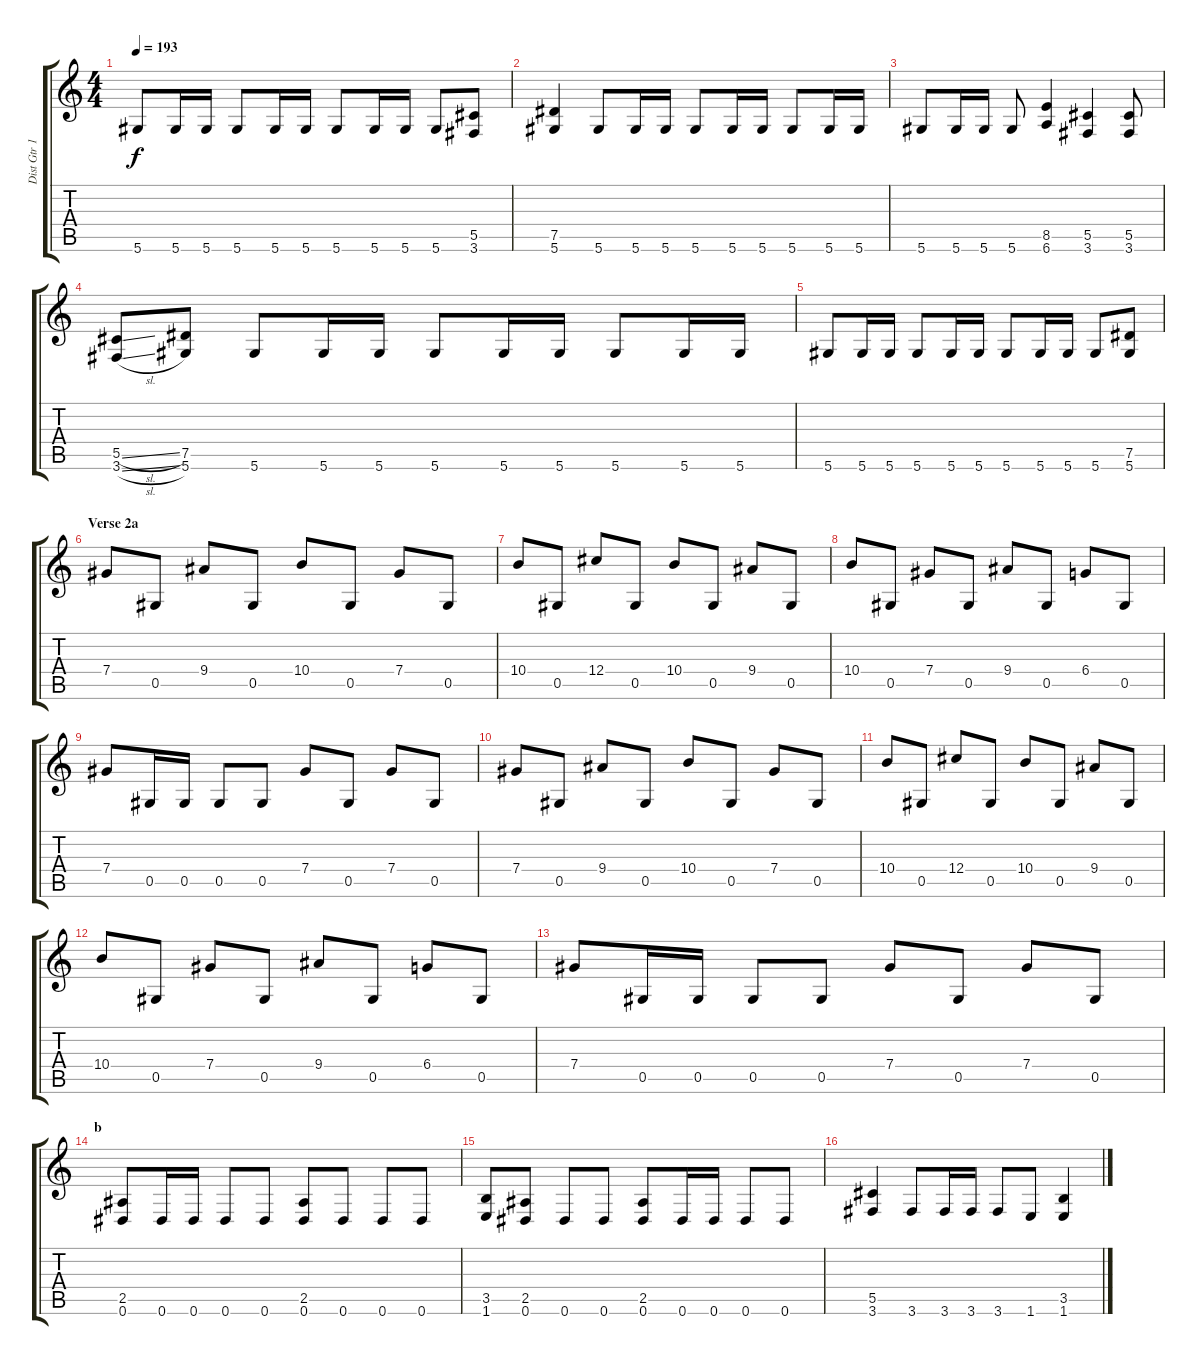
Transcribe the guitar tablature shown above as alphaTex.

\track ("Dist Gtr 1" "Dist Gtr 1") {instrument distortionguitar}
\staff {score tabs}
\tuning (Eb4 Bb3 Gb3 Db3 Ab2 Eb2) {hide}
\ts (4 4)
\tempo 193
\clef g2
\ks c
5.6.8{dy f} 5.6.16 5.6.16 5.6.8 5.6.16 5.6.16 5.6.8 5.6.16 5.6.16 5.6.8 (5.5 3.6).8 |
(7.5 5.6).4 5.6.8 5.6.16 5.6.16 5.6.8 5.6.16 5.6.16 5.6.8 5.6.16 5.6.16 |
5.6.8 5.6.16 5.6.16 5.6.8 (8.5 6.6).4 (5.5 3.6).4 (5.5 3.6).8 |
(5.5{sl} 3.6{sl}).8 (7.5 5.6).8 5.6.8 5.6.16 5.6.16 5.6.8 5.6.16 5.6.16 5.6.8 5.6.16 5.6.16 |
5.6.8 5.6.16 5.6.16 5.6.8 5.6.16 5.6.16 5.6.8 5.6.16 5.6.16 5.6.8 (7.5 5.6).8 |
\section ("" "Verse 2a")
7.4.8 0.5.8 9.4.8 0.5.8 10.4.8 0.5.8 7.4.8 0.5.8 |
10.4.8 0.5.8 12.4.8 0.5.8 10.4.8 0.5.8 9.4.8 0.5.8 |
10.4.8 0.5.8 7.4.8 0.5.8 9.4.8 0.5.8 6.4.8 0.5.8 |
7.4.8 0.5.16 0.5.16 0.5.8 0.5.8 7.4.8 0.5.8 7.4.8 0.5.8 |
7.4.8 0.5.8 9.4.8 0.5.8 10.4.8 0.5.8 7.4.8 0.5.8 |
10.4.8 0.5.8 12.4.8 0.5.8 10.4.8 0.5.8 9.4.8 0.5.8 |
10.4.8 0.5.8 7.4.8 0.5.8 9.4.8 0.5.8 6.4.8 0.5.8 |
7.4.8 0.5.16 0.5.16 0.5.8 0.5.8 7.4.8 0.5.8 7.4.8 0.5.8 |
\section ("" "b")
(2.5 0.6).8 0.6.16 0.6.16 0.6.8 0.6.8 (2.5 0.6).8 0.6.8 0.6.8 0.6.8 |
(3.5 1.6).8 (2.5 0.6).8 0.6.8 0.6.8 (2.5 0.6).8 0.6.16 0.6.16 0.6.8 0.6.8 |
(5.5 3.6).4 3.6.8 3.6.16 3.6.16 3.6.8 1.6.8 (3.5 1.6).4
